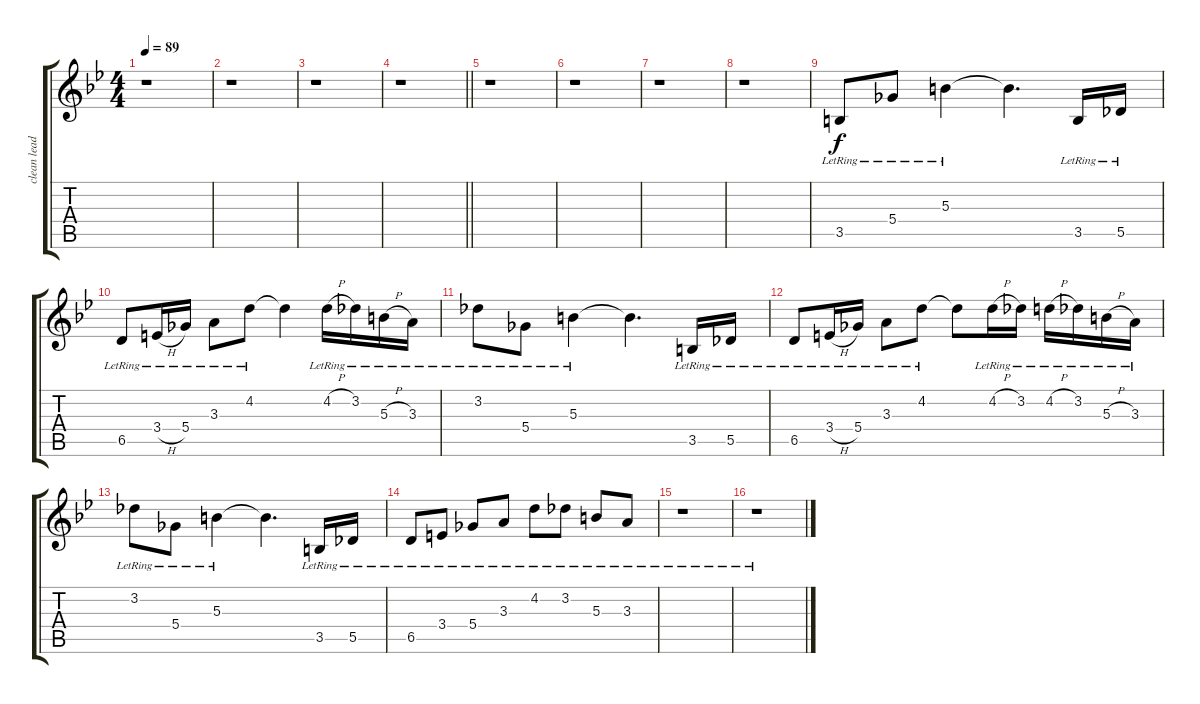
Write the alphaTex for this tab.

\track ("clean lead" "clean lead") {instrument electricguitarclean}
\staff {score tabs}
\tuning (Eb4 Bb3 Gb3 Db3 Ab2 Eb2) {hide}
\ts (4 4)
\tempo 89
\clef g2
\ks bb
r.1{dy f} |
r.1 |
r.1 |
\barLineRight lightlight
r.1 |
r.1 |
r.1 |
r.1 |
r.1 |
3.5{lr}.8 5.4{lr}.8 5.3{lr}.4 5.3{t}.4{d} 3.5{lr}.16 5.5{lr}.16 |
6.5{lr}.8 3.4{h lr}.16 5.4{lr}.16 3.3{lr}.8 4.2{lr}.8 4.2{t}.4 4.2{h lr}.16 3.2{lr}.16 5.3{h lr}.16 3.3{lr}.16 |
3.2{lr}.8 5.4{lr}.8 5.3{lr}.4 5.3{t}.4{d} 3.5{lr}.16 5.5{lr}.16 |
6.5{lr}.8 3.4{h lr}.16 5.4{lr}.16 3.3{lr}.8 4.2{lr}.8 4.2{t}.8 4.2{h lr}.16 3.2{lr}.16 4.2{h lr}.16 3.2{lr}.16 5.3{h lr}.16 3.3{lr}.16 |
3.2{lr}.8 5.4{lr}.8 5.3{lr}.4 5.3{t}.4{d} 3.5{lr}.16 5.5{lr}.16 |
6.5{lr}.8 3.4{lr}.8 5.4{lr}.8 3.3{lr}.8 4.2{lr}.8 3.2{lr}.8 5.3{lr}.8 3.3{lr}.8 |
r.1 |
r.1
